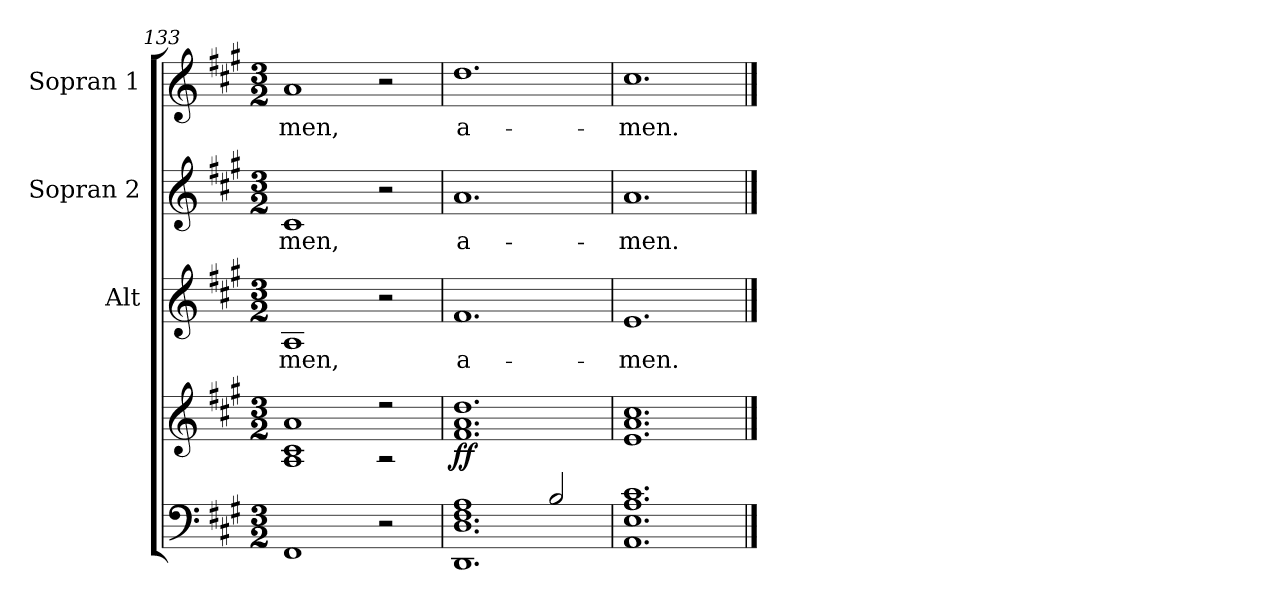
**kern	**kern	**dynam	**kern	**text	**kern	**text	**kern	**text
*part4	*part4	*part4	*part3	*part3	*part2	*part2	*part1	*part1
*staff5	*staff4	*staff4/5	*staff3	*staff3	*staff2	*staff2	*staff1	*staff1
*	*	*	*I"Alt	*	*I"Sopran 2	*	*I"Sopran 1	*
*	*	*	*I'A.	*	*I'S. 2	*	*I'S. 1	*
*clefF4	*clefG2	*	*clefG2	*	*clefG2	*	*clefG2	*
*k[f#c#g#]	*k[f#c#g#]	*	*k[f#c#g#]	*	*k[f#c#g#]	*	*k[f#c#g#]	*
*A:	*A:	*	*A:	*	*A:	*	*A:	*
*M3/2	*M3/2	*	*M3/2	*	*M3/2	*	*M3/2	*
=133	=133	=133	=133	=133	=133	=133	=133	=133
*	*^	*	*	*	*	*	*	*
!	!	!	!	!	!LO:LY:b	!	!LO:LY:b	!	!LO:LY:b
1FF#	1a	1A 1c#	.	1A	-men,	1c#	-men,	1a	-men,
2r	2r	2r	.	2r	.	2r	.	2r	.
=134	=134	=134	=134	=134	=134	=134	=134	=134	=134
*^	*	*	*	*	*	*	*	*	*
!	!	!	!	!LO:DY:b	!	!LO:LY:b	!	!LO:LY:b	!	!LO:LY:b
*	*	*v	*v	*	*	*	*	*	*	*
1A	1.DD 1.D 1.F#	1.f# 1.a 1.dd	ff	1.f#	a-	1.a	a-	1.dd	a-
2B/	.	.	.	.	.	.	.	.	.
=135	=135	=135	=135	=135	=135	=135	=135	=135	=135
!	!	!	!	!	!LO:LY:b	!	!LO:LY:b	!	!LO:LY:b
1.A 1.c#	1.AA 1.E	1.e 1.a 1.cc#	.	1.e	-men.	1.a	-men.	1.cc#	-men.
*v	*v	*	*	*	*	*	*	*	*
==	==	==	==	==	==	==	==	==
*-	*-	*-	*-	*-	*-	*-	*-	*-
